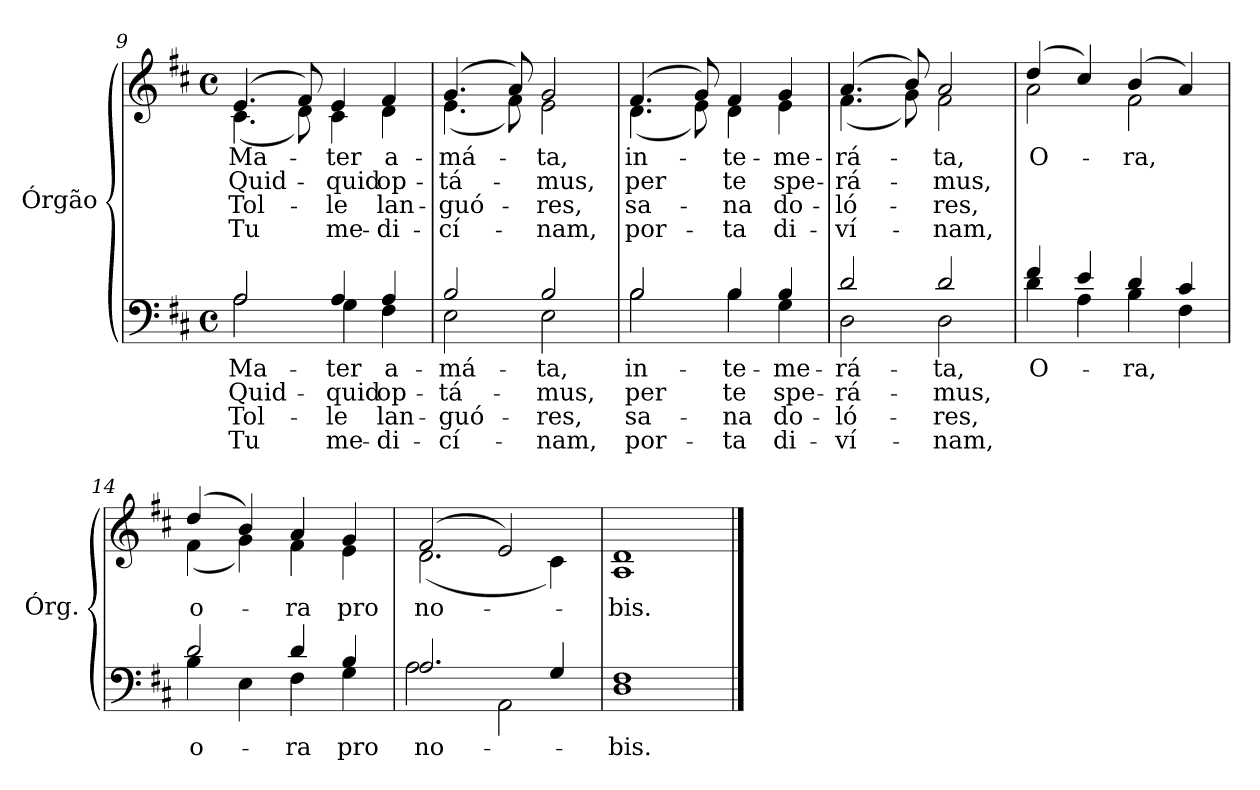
**kern	**text	**text	**text	**text	**kern	**text	**text	**text	**text
*part1	*part1	*part1	*part1	*part1	*part1	*part1	*part1	*part1	*part1
*staff2	*staff2	*staff2	*staff2	*staff2	*staff1	*staff1	*staff1	*staff1	*staff1
*I"Órgão	*	*	*	*	*	*	*	*	*
*I'Órg.	*	*	*	*	*	*	*	*	*
*clefF4	*	*	*	*	*clefG2	*	*	*	*
*k[f#c#]	*	*	*	*	*k[f#c#]	*	*	*	*
*D:	*	*	*	*	*D:	*	*	*	*
*M4/4	*	*	*	*	*M4/4	*	*	*	*
*met(c)	*	*	*	*	*met(c)	*	*	*	*
=9	=9	=9	=9	=9	=9	=9	=9	=9	=9
!	!LO:LY:b:color=#000000	!LO:LY:b:color=#000000	!LO:LY:b:color=#000000	!LO:LY:b:color=#000000	!	!	!	!	!
*^	*	*	*	*	*	*	*	*	*
!	!	!	!	!	!	!	!LO:LY:b:color=#000000	!LO:LY:b:color=#000000	!LO:LY:b:color=#000000	!LO:LY:b:color=#000000
*	*	*	*	*	*	*^	*	*	*	*
2Ai/	2Ai\	Ma-	Quid-	Tol-	Tu	(4.ei/	(4.c#i\	Ma-	Quid-	Tol-	Tu
.	.	.	.	.	.	8f#i/)	8di\)	.	.	.	.
!	!	!LO:LY:b:color=#000000	!LO:LY:b:color=#000000	!LO:LY:b:color=#000000	!LO:LY:b:color=#000000	!	!	!	!	!	!
!	!	!	!	!	!	!	!	!LO:LY:b:color=#000000	!LO:LY:b:color=#000000	!LO:LY:b:color=#000000	!LO:LY:b:color=#000000
4Ai/	4Gi\	-ter	-quid	-le	me-	4ei/	4c#i\	-ter	-quid	-le	me-
!	!	!LO:LY:b:color=#000000	!LO:LY:b:color=#000000	!LO:LY:b:color=#000000	!LO:LY:b:color=#000000	!	!	!	!	!	!
!	!	!	!	!	!	!	!	!LO:LY:b:color=#000000	!LO:LY:b:color=#000000	!LO:LY:b:color=#000000	!LO:LY:b:color=#000000
4Ai/	4F#i\	a-	op-	lan-	-di-	4f#i/	4di\	a-	op-	lan-	-di-
=10	=10	=10	=10	=10	=10	=10	=10	=10	=10	=10	=10
!	!	!LO:LY:b:color=#000000	!LO:LY:b:color=#000000	!LO:LY:b:color=#000000	!LO:LY:b:color=#000000	!	!	!	!	!	!
!	!	!	!	!	!	!	!	!LO:LY:b:color=#000000	!LO:LY:b:color=#000000	!LO:LY:b:color=#000000	!LO:LY:b:color=#000000
2Bi/	2Ei\	-má-	-tá-	-guó-	-cí-	(4.gi/	(4.ei\	-má-	-tá-	-guó-	-cí-
.	.	.	.	.	.	8ai/)	8f#i\)	.	.	.	.
!	!	!LO:LY:b:color=#000000	!LO:LY:b:color=#000000	!LO:LY:b:color=#000000	!LO:LY:b:color=#000000	!	!	!	!	!	!
!	!	!	!	!	!	!	!	!LO:LY:b:color=#000000	!LO:LY:b:color=#000000	!LO:LY:b:color=#000000	!LO:LY:b:color=#000000
2Bi/	2Ei\	-ta,	-mus,	-res,	-nam,	2gi/	2ei\	-ta,	-mus,	-res,	-nam,
=11	=11	=11	=11	=11	=11	=11	=11	=11	=11	=11	=11
!	!	!LO:LY:b:color=#000000	!LO:LY:b:color=#000000	!LO:LY:b:color=#000000	!LO:LY:b:color=#000000	!	!	!	!	!	!
!	!	!	!	!	!	!	!	!LO:LY:b:color=#000000	!LO:LY:b:color=#000000	!LO:LY:b:color=#000000	!LO:LY:b:color=#000000
2Bi/	2Bi\	in-	per	sa-	por-	(4.f#i/	(4.di\	in-	per	sa-	por-
.	.	.	.	.	.	8gi/)	8ei\)	.	.	.	.
!	!	!LO:LY:b:color=#000000	!LO:LY:b:color=#000000	!LO:LY:b:color=#000000	!LO:LY:b:color=#000000	!	!	!	!	!	!
!	!	!	!	!	!	!	!	!LO:LY:b:color=#000000	!LO:LY:b:color=#000000	!LO:LY:b:color=#000000	!LO:LY:b:color=#000000
4Bi/	4Bi\	-te-	te	-na	-ta	4f#i/	4di\	-te-	te	-na	-ta
!	!	!LO:LY:b:color=#000000	!LO:LY:b:color=#000000	!LO:LY:b:color=#000000	!LO:LY:b:color=#000000	!	!	!	!	!	!
!	!	!	!	!	!	!	!	!LO:LY:b:color=#000000	!LO:LY:b:color=#000000	!LO:LY:b:color=#000000	!LO:LY:b:color=#000000
4Bi/	4Gi\	-me-	spe-	do-	di-	4gi/	4ei\	-me-	spe-	do-	di-
!!LO:LB:g=z	!!
=12	=12	=12	=12	=12	=12	=12	=12	=12	=12	=12	=12
!	!	!LO:LY:b:color=#000000	!LO:LY:b:color=#000000	!LO:LY:b:color=#000000	!LO:LY:b:color=#000000	!	!	!	!	!	!
!	!	!	!	!	!	!	!	!LO:LY:b:color=#000000	!LO:LY:b:color=#000000	!LO:LY:b:color=#000000	!LO:LY:b:color=#000000
2di/	2Di\	-rá-	-rá-	-ló-	-ví-	(4.ai/	(4.f#i\	-rá-	-rá-	-ló-	-ví-
.	.	.	.	.	.	8bi/)	8gi\)	.	.	.	.
!	!	!LO:LY:b:color=#000000	!LO:LY:b:color=#000000	!LO:LY:b:color=#000000	!LO:LY:b:color=#000000	!	!	!	!	!	!
!	!	!	!	!	!	!	!	!LO:LY:b:color=#000000	!LO:LY:b:color=#000000	!LO:LY:b:color=#000000	!LO:LY:b:color=#000000
2di/	2Di\	-ta,	-mus,	-res,	-nam,	2ai/	2f#i\	-ta,	-mus,	-res,	-nam,
=13	=13	=13	=13	=13	=13	=13	=13	=13	=13	=13	=13
!	!	!LO:LY:b:color=#000000	!	!	!	!	!	!	!	!	!
!	!	!	!	!	!	!	!	!LO:LY:b:color=#000000	!	!	!
4f#i/	4di\	O-	.	.	.	(4ddi/	2ai\	O-	.	.	.
4ei/	4Ai\	.	.	.	.	4cc#i/)	.	.	.	.	.
!	!	!LO:LY:b:color=#000000	!	!	!	!	!	!	!	!	!
!	!	!	!	!	!	!	!	!LO:LY:b:color=#000000	!	!	!
4di/	4Bi\	-ra,	.	.	.	(4bi/	2f#i\	-ra,	.	.	.
4c#i/	4F#i\	.	.	.	.	4ai/)	.	.	.	.	.
=14	=14	=14	=14	=14	=14	=14	=14	=14	=14	=14	=14
!	!	!LO:LY:b:color=#000000	!	!	!	!	!	!	!	!	!
!	!	!	!	!	!	!	!	!LO:LY:b:color=#000000	!	!	!
2di/	4Bi\	o-	.	.	.	(4ddi/	(4f#i\	o-	.	.	.
.	4Ei\	.	.	.	.	4bi/)	4gi\)	.	.	.	.
!	!	!LO:LY:b:color=#000000	!	!	!	!	!	!	!	!	!
!	!	!	!	!	!	!	!	!LO:LY:b:color=#000000	!	!	!
4di/	4F#i\	-ra	.	.	.	4ai/	4f#i\	-ra	.	.	.
!	!	!LO:LY:b:color=#000000	!	!	!	!	!	!	!	!	!
!	!	!	!	!	!	!	!	!LO:LY:b:color=#000000	!	!	!
4Bi/	4Gi\	pro	.	.	.	4gi/	4ei\	pro	.	.	.
=15	=15	=15	=15	=15	=15	=15	=15	=15	=15	=15	=15
!	!	!LO:LY:b:color=#000000	!	!	!	!	!	!	!	!	!
!	!	!	!	!	!	!	!	!LO:LY:b:color=#000000	!	!	!
2.Ai/	2Ai\	no-	.	.	.	(2f#i/	(2.di\	no-	.	.	.
.	2AAi\	.	.	.	.	2ei/)	.	.	.	.	.
4Gi/	.	.	.	.	.	.	4c#i\)	.	.	.	.
*v	*v	*	*	*	*	*	*	*	*	*	*
*	*	*	*	*	*v	*v	*	*	*	*
=16	=16	=16	=16	=16	=16	=16	=16	=16	=16
*	*	*	*	*	*^	*	*	*	*
!	!LO:LY:b:color=#000000	!	!	!	!	!	!	!	!	!
*	*	*	*	*	*v	*v	*	*	*	*
*	*	*	*	*	*^	*	*	*	*
!	!	!	!	!	!	!	!LO:LY:b:color=#000000	!	!	!
*	*	*	*	*	*v	*v	*	*	*	*
1Di 1F#i	-bis.	.	.	.	1Ai 1di	-bis.	.	.	.
==	==	==	==	==	==	==	==	==	==
*-	*-	*-	*-	*-	*-	*-	*-	*-	*-
